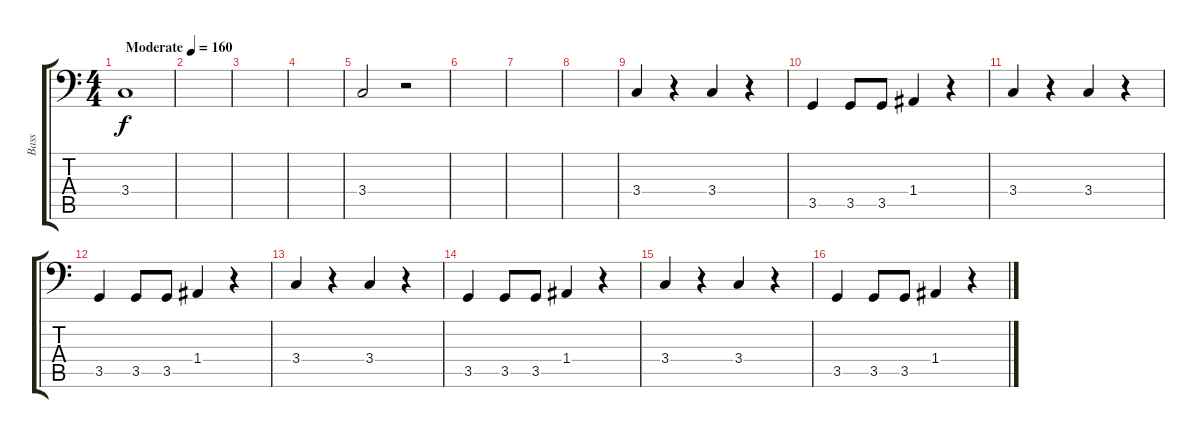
\track ("Bass" "Bass") {instrument electricbassfinger}
\staff {score tabs}
\tuning (C3 G2 D2 A1 E1 B0) {hide}
\ts (4 4)
\tempo (160 "Moderate")
\clef f4
\ks c
3.4.1{dy f instrument electricbassfinger} |
|
|
|
3.4.2 r.2 |
|
|
|
3.4.4 r.4 3.4.4 r.4 |
3.5.4 3.5.8 3.5.8 1.4.4 r.4 |
3.4.4 r.4 3.4.4 r.4 |
3.5.4 3.5.8 3.5.8 1.4.4 r.4 |
3.4.4 r.4 3.4.4 r.4 |
3.5.4 3.5.8 3.5.8 1.4.4 r.4 |
3.4.4 r.4 3.4.4 r.4 |
3.5.4 3.5.8 3.5.8 1.4.4 r.4
